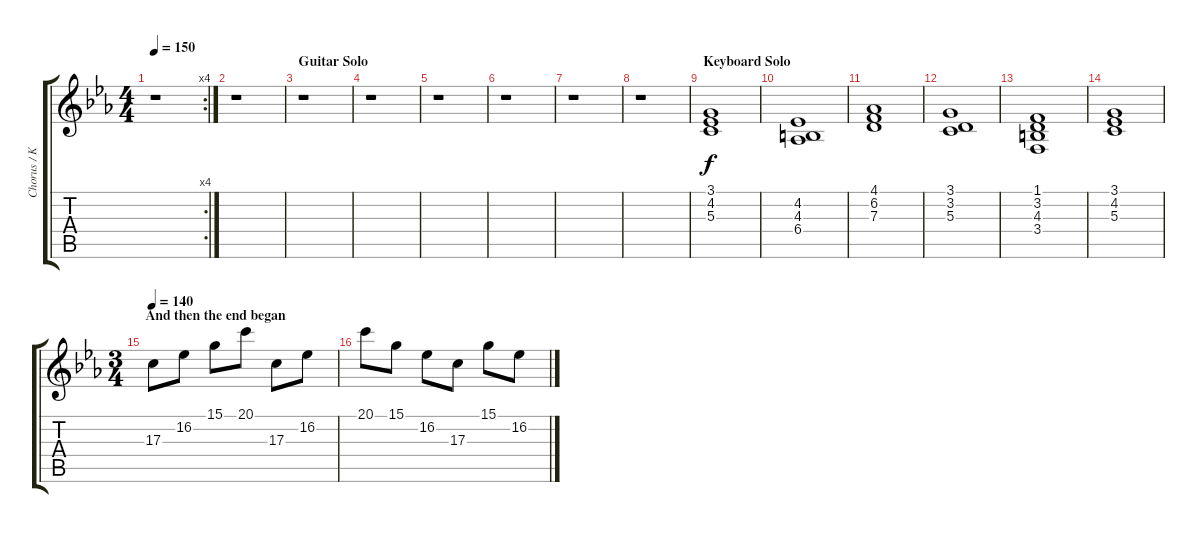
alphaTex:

\track ("Chorus / Keyboard Fills" "Chorus / K") {instrument churchorgan}
\staff {score tabs}
\tuning (E4 B3 G3 D3 A2 E2) {hide}
\rc 4
\ts (4 4)
\tempo 150
\clef g2
\ks cminor
r.1{dy f} |
r.1 |
\section ("" "Guitar Solo")
r.1 |
r.1 |
r.1 |
r.1 |
r.1 |
r.1 |
\section ("" "Keyboard Solo")
(3.1 4.2 5.3).1 |
(4.2 4.3 6.4).1 |
(4.1 6.2 7.3).1 |
(3.1 3.2 5.3).1 |
(1.1 3.2 4.3 3.4).1 |
(3.1 4.2 5.3).1 |
\ts (3 4)
\section ("" "And then the end began")
\tempo 140
17.3.8{volume 8} 16.2.8 15.1.8 20.1.8 17.3.8 16.2.8 |
20.1.8 15.1.8 16.2.8 17.3.8 15.1.8 16.2.8
